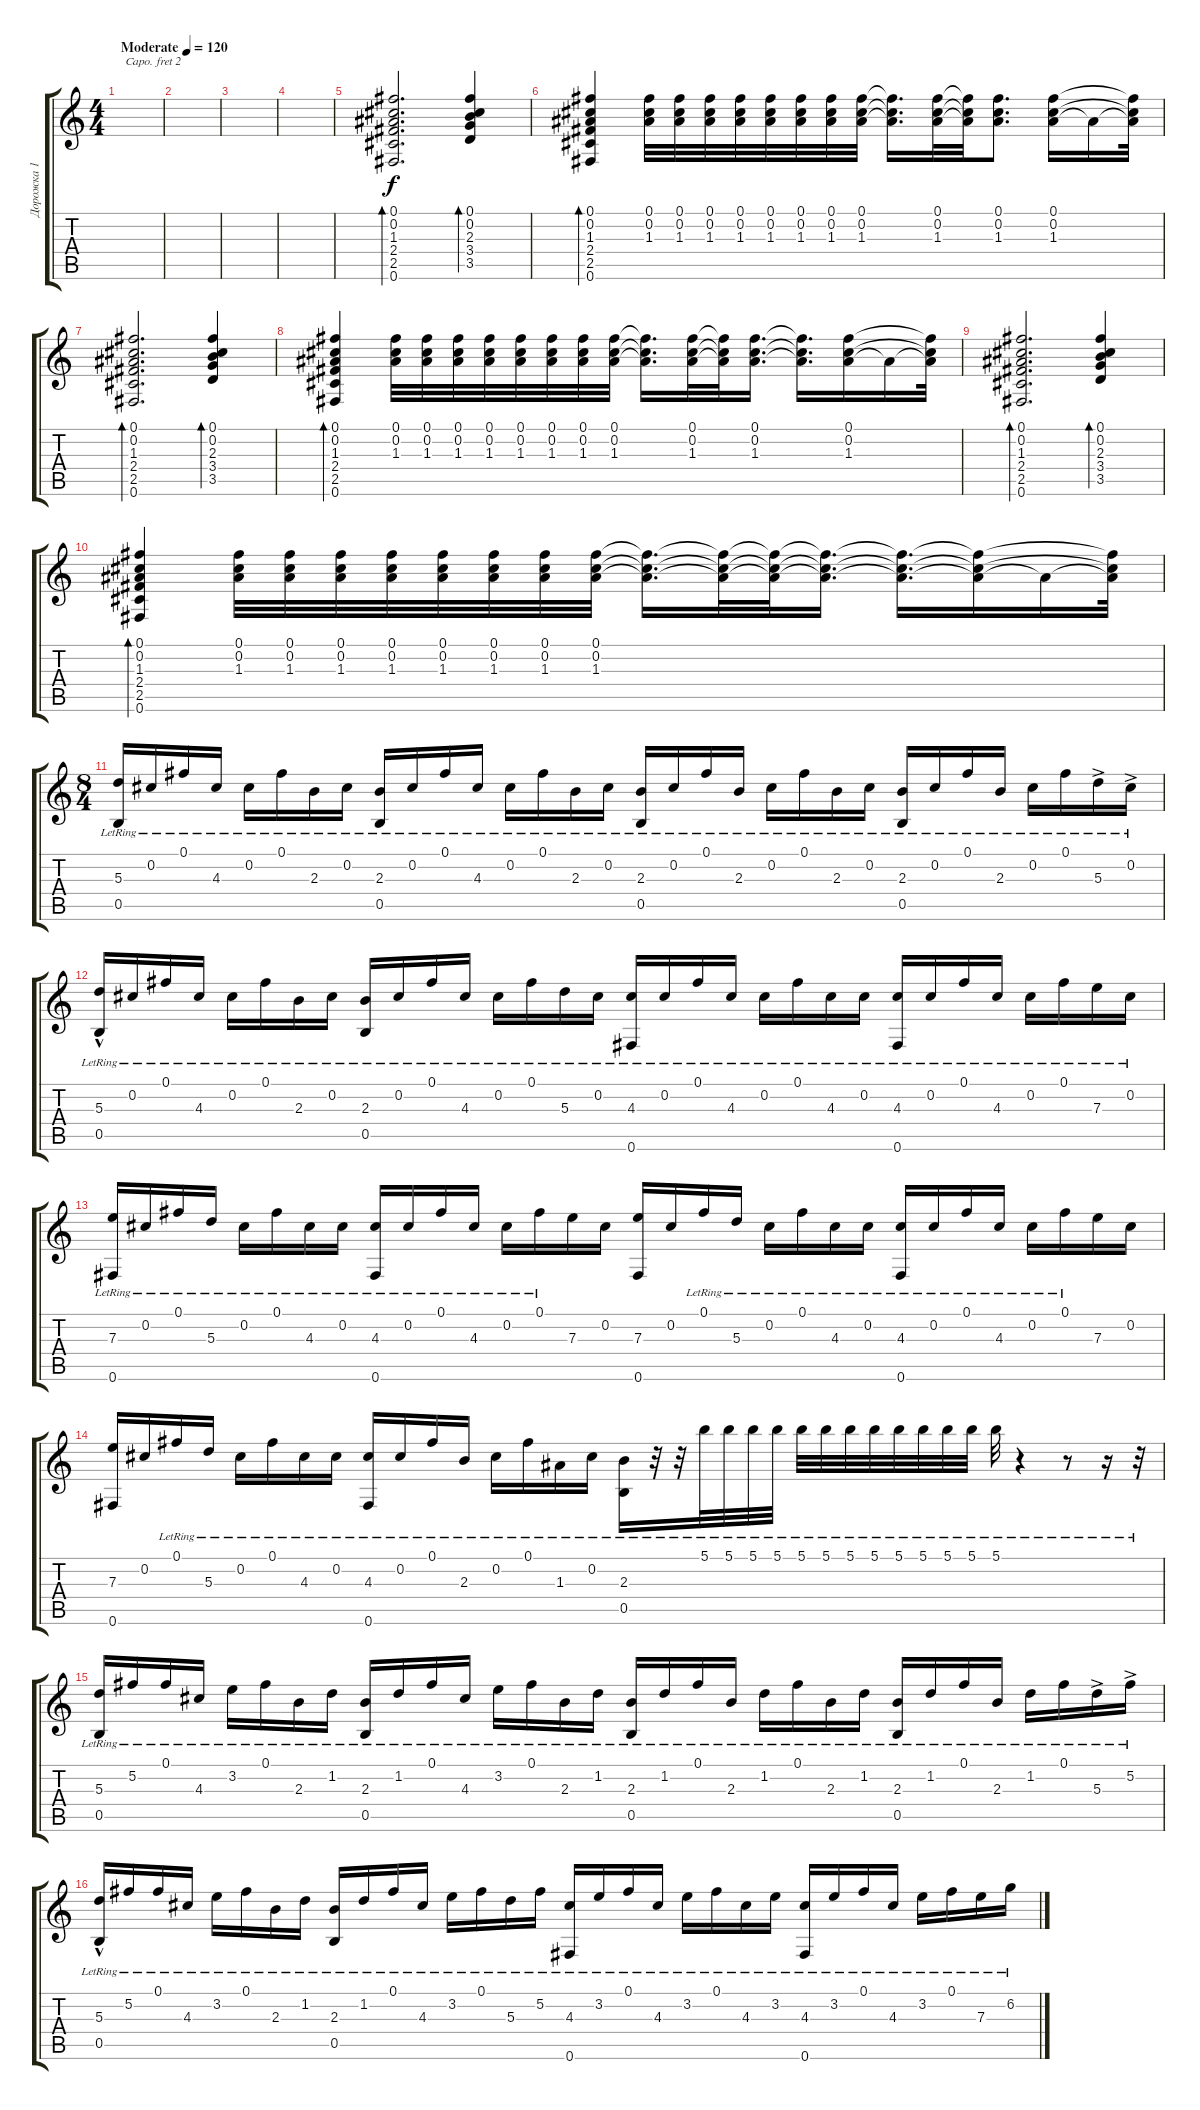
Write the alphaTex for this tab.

\track ("Дорожка 1" "Дорожка 1") {solo instrument acousticguitarnylon}
\staff {score tabs}
\capo 2
\tuning (E4 B3 G3 D3 A2 E2) {hide}
\ts (4 4)
\tempo (120 "Moderate")
\clef g2
\ks c
|
|
|
|
(0.1 0.2 1.3 2.4 2.5 0.6).2{d bd 30} (0.1 0.2 2.3 3.4 3.5).4{bd 60} |
(0.1 0.2 1.3 2.4 2.5 0.6).4{bd 60} (0.1 0.2 1.3).32 (0.1 0.2 1.3).32 (0.1 0.2 1.3).32 (0.1 0.2 1.3).32 (0.1 0.2 1.3).32 (0.1 0.2 1.3).32 (0.1 0.2 1.3).32 (0.1 0.2 1.3).32 (0.1{t} 0.2{t} 1.3{t}).16{d} (0.1 0.2 1.3).32 (0.1{t} 0.2{t} 1.3{t}).32 (0.1 0.2 1.3).8{d} (0.1 0.2 1.3).16 1.3{t}.16 (0.1{t} 0.2{t} 1.3{t}).32 |
(0.1 0.2 1.3 2.4 2.5 0.6).2{d bd 30} (0.1 0.2 2.3 3.4 3.5).4{bd 60} |
(0.1 0.2 1.3 2.4 2.5 0.6).4{bd 60} (0.1 0.2 1.3).32 (0.1 0.2 1.3).32 (0.1 0.2 1.3).32 (0.1 0.2 1.3).32 (0.1 0.2 1.3).32 (0.1 0.2 1.3).32 (0.1 0.2 1.3).32 (0.1 0.2 1.3).32 (0.1{t} 0.2{t} 1.3{t}).16{d} (0.1 0.2 1.3).32 (0.1{t} 0.2{t} 1.3{t}).32 (0.1 0.2 1.3).16{d} (0.1{t} 0.2{t} 1.3{t}).16{d} (0.1 0.2 1.3).16 1.3{t}.16 (0.1{t} 0.2{t} 1.3{t}).32 |
(0.1 0.2 1.3 2.4 2.5 0.6).2{d bd 30} (0.1 0.2 2.3 3.4 3.5).4{bd 60} |
(0.1 0.2 1.3 2.4 2.5 0.6).4{bd 60} (0.1 0.2 1.3).32 (0.1 0.2 1.3).32 (0.1 0.2 1.3).32 (0.1 0.2 1.3).32 (0.1 0.2 1.3).32 (0.1 0.2 1.3).32 (0.1 0.2 1.3).32 (0.1 0.2 1.3).32 (0.1{t} 0.2{t} 1.3{t}).16{d} (0.1{t} 0.2{t} 1.3{t}).32 (0.1{t} 0.2{t} 1.3{t}).32 (0.1{t} 0.2{t} 1.3{t}).16{d} (0.1{t} 0.2{t} 1.3{t}).16{d} (0.1{t} 0.2{t} 1.3{t}).16 1.3{t}.16 (0.1{t} 0.2{t} 1.3{t}).32 |
\ts (8 4)
(5.3{lr} 0.5).16 0.2{lr}.16 0.1{lr}.16 4.3{lr}.16 0.2{lr}.16 0.1{lr}.16 2.3{lr}.16 0.2{lr}.16 (2.3{lr} 0.5).16 0.2{lr}.16 0.1{lr}.16 4.3{lr}.16 0.2{lr}.16 0.1{lr}.16 2.3{lr}.16 0.2{lr}.16 (2.3{lr} 0.5).16 0.2{lr}.16 0.1{lr}.16 2.3{lr}.16 0.2{lr}.16 0.1{lr}.16 2.3{lr}.16 0.2{lr}.16 (2.3{lr} 0.5).16 0.2{lr}.16 0.1{lr}.16 2.3{lr}.16 0.2{lr}.16 0.1{lr}.16 5.3{ac lr}.16 0.2{ac lr}.16 |
(5.3{hac lr} 0.5).16 0.2{lr}.16 0.1{lr}.16 4.3{lr}.16 0.2{lr}.16 0.1{lr}.16 2.3{lr}.16 0.2{lr}.16 (2.3{lr} 0.5).16 0.2{lr}.16 0.1{lr}.16 4.3{lr}.16 0.2{lr}.16 0.1{lr}.16 5.3{lr}.16 0.2{lr}.16 (4.3{lr} 0.6).16 0.2{lr}.16 0.1{lr}.16 4.3{lr}.16 0.2{lr}.16 0.1{lr}.16 4.3{lr}.16 0.2{lr}.16 (4.3{lr} 0.6).16 0.2{lr}.16 0.1{lr}.16 4.3{lr}.16 0.2{lr}.16 0.1{lr}.16 7.3{lr}.16 0.2{lr}.16 |
(7.3 0.6{lr}).16 0.2{lr}.16 0.1{lr}.16 5.3{lr}.16 0.2{lr}.16 0.1{lr}.16 4.3{lr}.16 0.2{lr}.16 (4.3{lr} 0.6).16 0.2{lr}.16 0.1{lr}.16 4.3{lr}.16 0.2{lr}.16 0.1{lr}.16 7.3.16 0.2.16 (7.3 0.6).16 0.2.16 0.1{lr}.16 5.3{lr}.16 0.2{lr}.16 0.1{lr}.16 4.3{lr}.16 0.2{lr}.16 (4.3{lr} 0.6).16 0.2{lr}.16 0.1{lr}.16 4.3{lr}.16 0.2{lr}.16 0.1{lr}.16 7.3.16 0.2.16 |
(7.3 0.6).16 0.2.16 0.1{lr}.16 5.3{lr}.16 0.2{lr}.16 0.1{lr}.16 4.3{lr}.16 0.2{lr}.16 (4.3{lr} 0.6).16 0.2{lr}.16 0.1{lr}.16 2.3{lr}.16 0.2{lr}.16 0.1{lr}.16 1.3{lr}.16 0.2{lr}.16 (2.3{lr} 0.5).16 r.32 r.32 5.1{lr}.32 5.1{lr}.32 5.1{lr}.32 5.1{lr}.32 5.1{lr}.32 5.1{lr}.32 5.1{lr}.32 5.1{lr}.32 5.1{lr}.32 5.1{lr}.32 5.1{lr}.32 5.1{lr}.32 5.1{lr}.32 r.4 r.8 r.16 r.32 |
(5.3{lr} 0.5).16 5.2{lr}.16 0.1{lr}.16 4.3{lr}.16 3.2{lr}.16 0.1{lr}.16 2.3{lr}.16 1.2{lr}.16 (2.3{lr} 0.5).16 1.2{lr}.16 0.1{lr}.16 4.3{lr}.16 3.2{lr}.16 0.1{lr}.16 2.3{lr}.16 1.2{lr}.16 (2.3{lr} 0.5).16 1.2{lr}.16 0.1{lr}.16 2.3{lr}.16 1.2{lr}.16 0.1{lr}.16 2.3{lr}.16 1.2{lr}.16 (2.3{lr} 0.5).16 1.2{lr}.16 0.1{lr}.16 2.3{lr}.16 1.2{lr}.16 0.1{lr}.16 5.3{ac lr}.16 5.2{ac lr}.16 |
(5.3{hac lr} 0.5).16 5.2{lr}.16 0.1{lr}.16 4.3{lr}.16 3.2{lr}.16 0.1{lr}.16 2.3{lr}.16 1.2{lr}.16 (2.3{lr} 0.5).16 1.2{lr}.16 0.1{lr}.16 4.3{lr}.16 3.2{lr}.16 0.1{lr}.16 5.3{lr}.16 5.2{lr}.16 (4.3{lr} 0.6).16 3.2{lr}.16 0.1{lr}.16 4.3{lr}.16 3.2{lr}.16 0.1{lr}.16 4.3{lr}.16 3.2{lr}.16 (4.3{lr} 0.6).16 3.2{lr}.16 0.1{lr}.16 4.3{lr}.16 3.2{lr}.16 0.1{lr}.16 7.3{lr}.16 6.2{lr}.16
